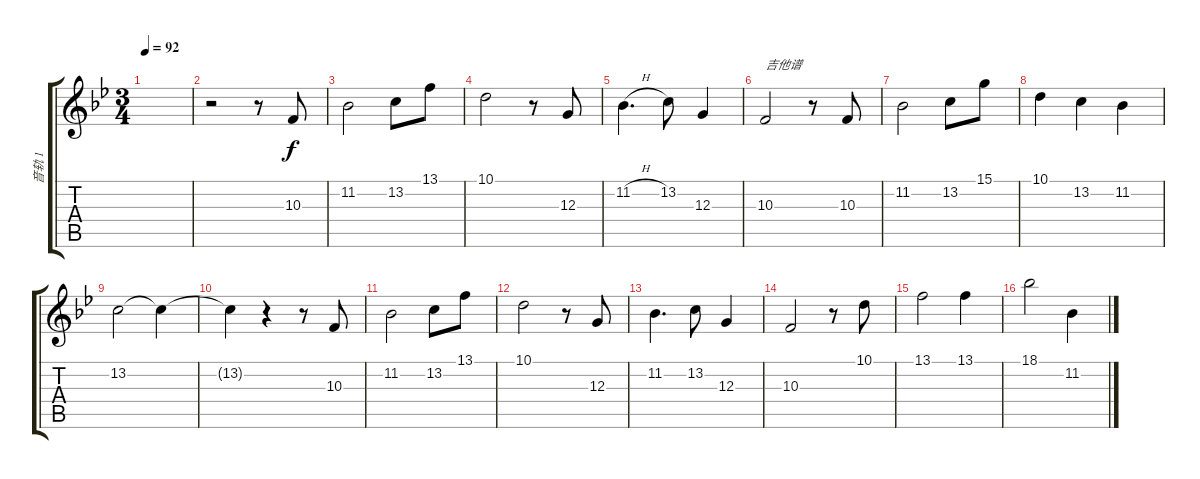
\track ("音轨 1" "音轨 1") {instrument electricgrandpiano}
\staff {score tabs}
\tuning (E4 B3 G3 D3 A2 E2) {hide}
\ts (3 4)
\tempo 92
\clef g2
\ks bb
|
r.2 r.8 10.3.8 |
11.2.2 13.2.8 13.1.8 |
10.1.2 r.8 12.3.8 |
11.2{h}.4{d} 13.2.8 12.3.4 |
10.3.2{txt "吉他谱"} r.8 10.3.8 |
11.2.2 13.2.8 15.1.8 |
10.1.4 13.2.4 11.2.4 |
13.2.2 13.2{t}.4 |
13.2{t}.4 r.4 r.8 10.3.8 |
11.2.2 13.2.8 13.1.8 |
10.1.2 r.8 12.3.8 |
11.2.4{d} 13.2.8 12.3.4 |
10.3.2 r.8 10.1.8 |
13.1.2 13.1.4 |
18.1.2 11.2.4
